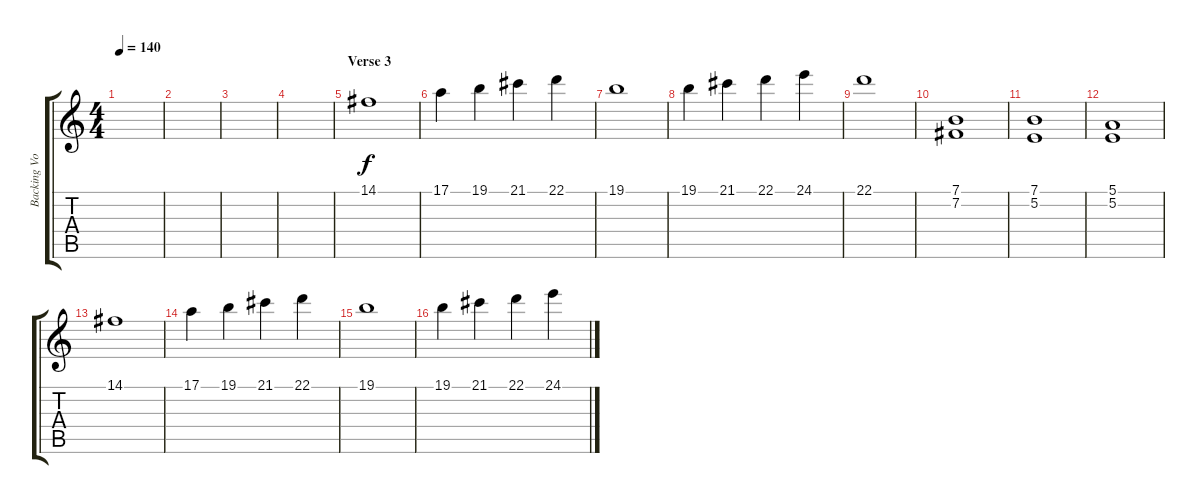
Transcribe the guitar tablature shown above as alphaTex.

\track ("Backing Vocals" "Backing Vo") {instrument choiraahs}
\staff {score tabs}
\tuning (E4 B3 G3 D3 A2 E2) {hide}
\ts (4 4)
\tempo 140
\clef g2
\ks c
|
|
|
|
\section ("" "Verse 3")
14.1.1 |
17.1.4 19.1.4 21.1.4 22.1.4 |
19.1.1 |
19.1.4 21.1.4 22.1.4 24.1.4 |
22.1.1 |
(7.1 7.2).1 |
(7.1 5.2).1 |
(5.1 5.2).1 |
14.1.1 |
17.1.4 19.1.4 21.1.4 22.1.4 |
19.1.1 |
19.1.4 21.1.4 22.1.4 24.1.4
